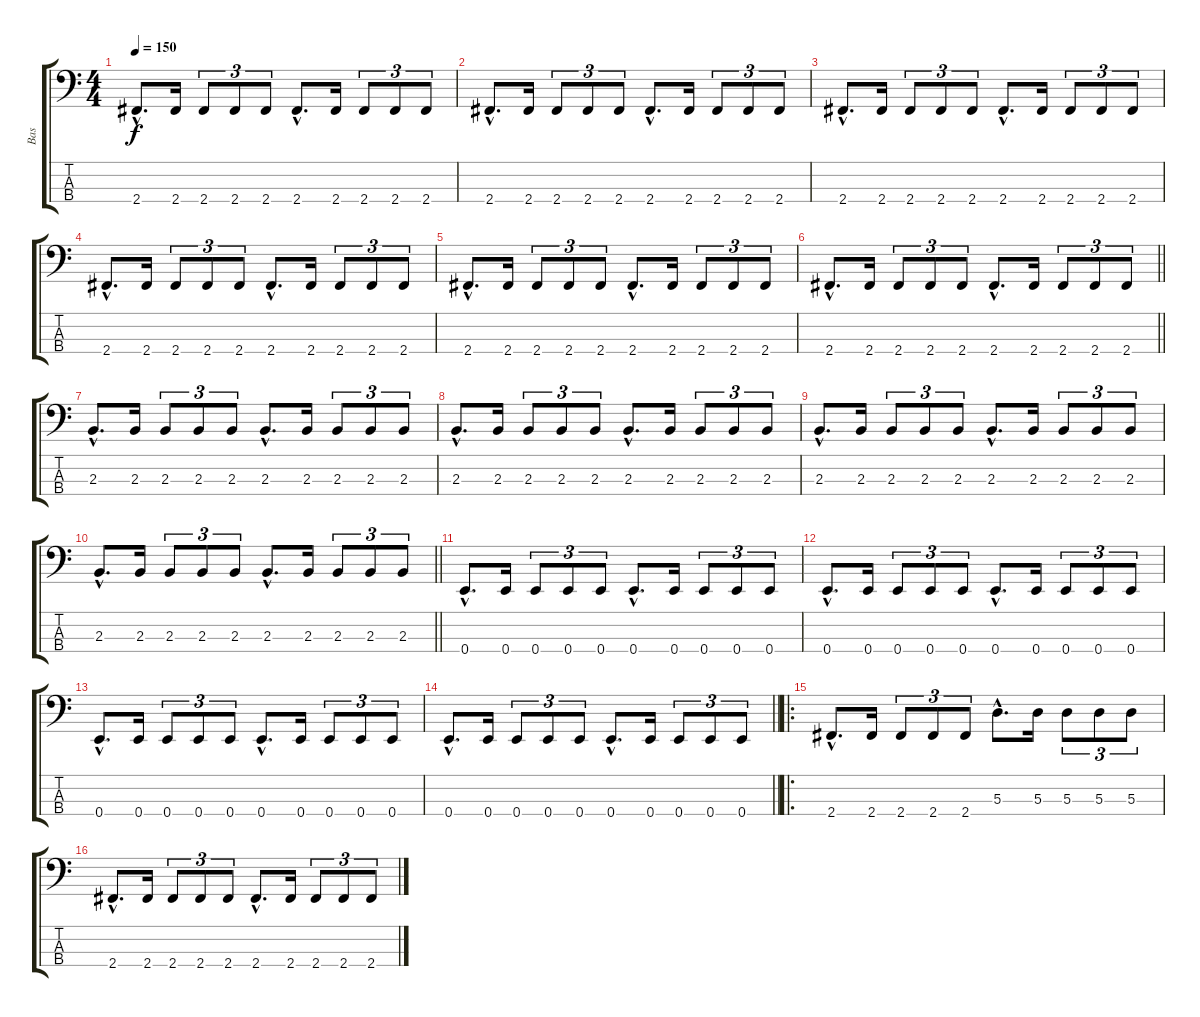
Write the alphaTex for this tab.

\track ("Bas" "Bas") {instrument electricbasspick}
\staff {score tabs}
\tuning (G2 D2 A1 E1) {hide}
\ts (4 4)
\tempo 150
\clef f4
\ks c
2.4{hac}.8{d dy f} 2.4.16 2.4.8{tu (3 2)} 2.4.8{tu (3 2)} 2.4.8{tu (3 2)} 2.4{hac}.8{d} 2.4.16 2.4.8{tu (3 2)} 2.4.8{tu (3 2)} 2.4.8{tu (3 2)} |
2.4{hac}.8{d} 2.4.16 2.4.8{tu (3 2)} 2.4.8{tu (3 2)} 2.4.8{tu (3 2)} 2.4{hac}.8{d} 2.4.16 2.4.8{tu (3 2)} 2.4.8{tu (3 2)} 2.4.8{tu (3 2)} |
2.4{hac}.8{d} 2.4.16 2.4.8{tu (3 2)} 2.4.8{tu (3 2)} 2.4.8{tu (3 2)} 2.4{hac}.8{d} 2.4.16 2.4.8{tu (3 2)} 2.4.8{tu (3 2)} 2.4.8{tu (3 2)} |
2.4{hac}.8{d} 2.4.16 2.4.8{tu (3 2)} 2.4.8{tu (3 2)} 2.4.8{tu (3 2)} 2.4{hac}.8{d} 2.4.16 2.4.8{tu (3 2)} 2.4.8{tu (3 2)} 2.4.8{tu (3 2)} |
2.4{hac}.8{d} 2.4.16 2.4.8{tu (3 2)} 2.4.8{tu (3 2)} 2.4.8{tu (3 2)} 2.4{hac}.8{d} 2.4.16 2.4.8{tu (3 2)} 2.4.8{tu (3 2)} 2.4.8{tu (3 2)} |
\barLineRight lightlight
2.4{hac}.8{d} 2.4.16 2.4.8{tu (3 2)} 2.4.8{tu (3 2)} 2.4.8{tu (3 2)} 2.4{hac}.8{d} 2.4.16 2.4.8{tu (3 2)} 2.4.8{tu (3 2)} 2.4.8{tu (3 2)} |
2.3{hac}.8{d} 2.3.16 2.3.8{tu (3 2)} 2.3.8{tu (3 2)} 2.3.8{tu (3 2)} 2.3{hac}.8{d} 2.3.16 2.3.8{tu (3 2)} 2.3.8{tu (3 2)} 2.3.8{tu (3 2)} |
2.3{hac}.8{d} 2.3.16 2.3.8{tu (3 2)} 2.3.8{tu (3 2)} 2.3.8{tu (3 2)} 2.3{hac}.8{d} 2.3.16 2.3.8{tu (3 2)} 2.3.8{tu (3 2)} 2.3.8{tu (3 2)} |
2.3{hac}.8{d} 2.3.16 2.3.8{tu (3 2)} 2.3.8{tu (3 2)} 2.3.8{tu (3 2)} 2.3{hac}.8{d} 2.3.16 2.3.8{tu (3 2)} 2.3.8{tu (3 2)} 2.3.8{tu (3 2)} |
\barLineRight lightlight
2.3{hac}.8{d} 2.3.16 2.3.8{tu (3 2)} 2.3.8{tu (3 2)} 2.3.8{tu (3 2)} 2.3{hac}.8{d} 2.3.16 2.3.8{tu (3 2)} 2.3.8{tu (3 2)} 2.3.8{tu (3 2)} |
0.4{hac}.8{d} 0.4.16 0.4.8{tu (3 2)} 0.4.8{tu (3 2)} 0.4.8{tu (3 2)} 0.4{hac}.8{d} 0.4.16 0.4.8{tu (3 2)} 0.4.8{tu (3 2)} 0.4.8{tu (3 2)} |
0.4{hac}.8{d} 0.4.16 0.4.8{tu (3 2)} 0.4.8{tu (3 2)} 0.4.8{tu (3 2)} 0.4{hac}.8{d} 0.4.16 0.4.8{tu (3 2)} 0.4.8{tu (3 2)} 0.4.8{tu (3 2)} |
0.4{hac}.8{d} 0.4.16 0.4.8{tu (3 2)} 0.4.8{tu (3 2)} 0.4.8{tu (3 2)} 0.4{hac}.8{d} 0.4.16 0.4.8{tu (3 2)} 0.4.8{tu (3 2)} 0.4.8{tu (3 2)} |
\barLineRight lightlight
0.4{hac}.8{d} 0.4.16 0.4.8{tu (3 2)} 0.4.8{tu (3 2)} 0.4.8{tu (3 2)} 0.4{hac}.8{d} 0.4.16 0.4.8{tu (3 2)} 0.4.8{tu (3 2)} 0.4.8{tu (3 2)} |
\ro
2.4{hac}.8{d} 2.4.16 2.4.8{tu (3 2)} 2.4.8{tu (3 2)} 2.4.8{tu (3 2)} 5.3{hac}.8{d} 5.3.16 5.3.8{tu (3 2)} 5.3.8{tu (3 2)} 5.3.8{tu (3 2)} |
2.4{hac}.8{d} 2.4.16 2.4.8{tu (3 2)} 2.4.8{tu (3 2)} 2.4.8{tu (3 2)} 2.4{hac}.8{d} 2.4.16 2.4.8{tu (3 2)} 2.4.8{tu (3 2)} 2.4.8{tu (3 2)}
